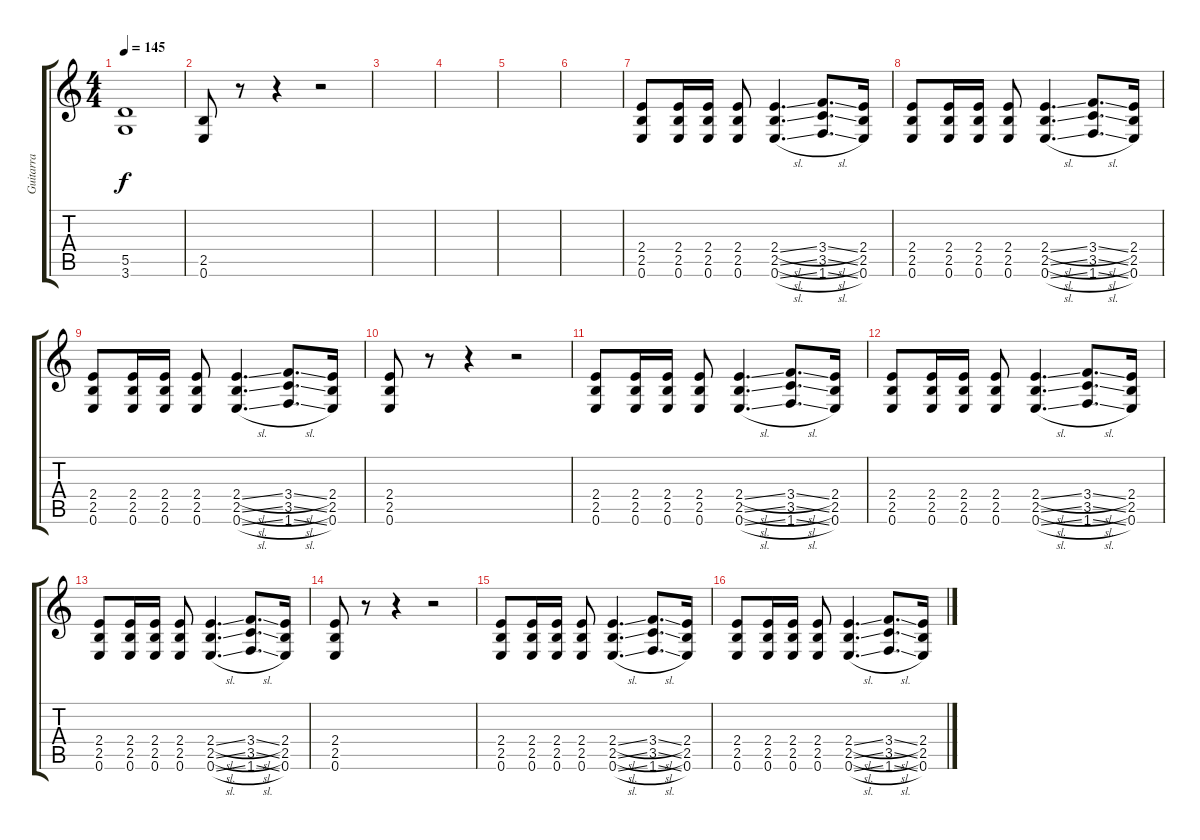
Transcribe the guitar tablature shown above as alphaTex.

\track ("Guitarra" "Guitarra") {instrument overdrivenguitar}
\staff {score tabs}
\tuning (E4 B3 G3 D3 A2 E2) {hide}
\ts (4 4)
\tempo 145
\clef g2
\ks c
(5.5 3.6).1{dy f} |
(2.5 0.6).8 r.8 r.4 r.2 |
|
|
|
|
(2.4 2.5 0.6).8 (2.4 2.5 0.6).16 (2.4 2.5 0.6).16 (2.4 2.5 0.6).8 (2.4{sl} 2.5{sl} 0.6{sl}).4{d} (3.4{sl} 3.5{sl} 1.6{sl}).8{d} (2.4 2.5 0.6).16 |
(2.4 2.5 0.6).8 (2.4 2.5 0.6).16 (2.4 2.5 0.6).16 (2.4 2.5 0.6).8 (2.4{sl} 2.5{sl} 0.6{sl}).4{d} (3.4{sl} 3.5{sl} 1.6{sl}).8{d} (2.4 2.5 0.6).16 |
(2.4 2.5 0.6).8 (2.4 2.5 0.6).16 (2.4 2.5 0.6).16 (2.4 2.5 0.6).8 (2.4{sl} 2.5{sl} 0.6{sl}).4{d} (3.4{sl} 3.5{sl} 1.6{sl}).8{d} (2.4 2.5 0.6).16 |
(2.4 2.5 0.6).8 r.8 r.4 r.2 |
(2.4 2.5 0.6).8 (2.4 2.5 0.6).16 (2.4 2.5 0.6).16 (2.4 2.5 0.6).8 (2.4{sl} 2.5{sl} 0.6{sl}).4{d} (3.4{sl} 3.5{sl} 1.6{sl}).8{d} (2.4 2.5 0.6).16 |
(2.4 2.5 0.6).8 (2.4 2.5 0.6).16 (2.4 2.5 0.6).16 (2.4 2.5 0.6).8 (2.4{sl} 2.5{sl} 0.6{sl}).4{d} (3.4{sl} 3.5{sl} 1.6{sl}).8{d} (2.4 2.5 0.6).16 |
(2.4 2.5 0.6).8 (2.4 2.5 0.6).16 (2.4 2.5 0.6).16 (2.4 2.5 0.6).8 (2.4{sl} 2.5{sl} 0.6{sl}).4{d} (3.4{sl} 3.5{sl} 1.6{sl}).8{d} (2.4 2.5 0.6).16 |
(2.4 2.5 0.6).8 r.8 r.4 r.2 |
(2.4 2.5 0.6).8 (2.4 2.5 0.6).16 (2.4 2.5 0.6).16 (2.4 2.5 0.6).8 (2.4{sl} 2.5{sl} 0.6{sl}).4{d} (3.4{sl} 3.5{sl} 1.6{sl}).8{d} (2.4 2.5 0.6).16 |
(2.4 2.5 0.6).8 (2.4 2.5 0.6).16 (2.4 2.5 0.6).16 (2.4 2.5 0.6).8 (2.4{sl} 2.5{sl} 0.6{sl}).4{d} (3.4{sl} 3.5{sl} 1.6{sl}).8{d} (2.4 2.5 0.6).16
